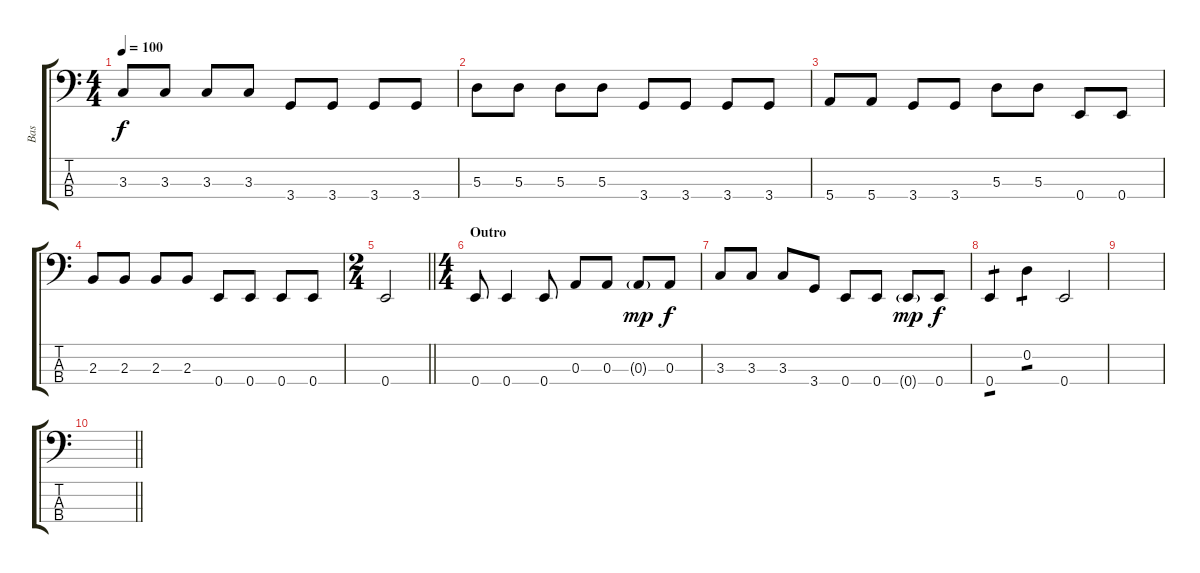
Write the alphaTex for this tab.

\track ("Bas" "Bas") {instrument electricbassfinger}
\staff {score tabs}
\tuning (G2 D2 A1 E1) {hide}
\ts (4 4)
\tempo 100
\clef f4
\ks c
3.3.8{dy f} 3.3.8 3.3.8 3.3.8 3.4.8 3.4.8 3.4.8 3.4.8 |
5.3.8 5.3.8 5.3.8 5.3.8 3.4.8 3.4.8 3.4.8 3.4.8 |
5.4.8 5.4.8 3.4.8 3.4.8 5.3.8 5.3.8 0.4.8 0.4.8 |
2.3.8 2.3.8 2.3.8 2.3.8 0.4.8 0.4.8 0.4.8 0.4.8 |
\ts (2 4)
\barLineRight lightlight
0.4.2 |
\ts (4 4)
\section ("" "Outro")
0.4.8 0.4.4 0.4.8 0.3.8 0.3.8 0.3{g}.8{dy mp} 0.3.8{dy f} |
3.3.8 3.3.8 3.3.8 3.4.8 0.4.8 0.4.8 0.4{g}.8{dy mp} 0.4.8{dy f} |
0.4.4{tp 1} 0.2.4{tp 1} 0.4.2 |
|
\barLineRight lightlight
